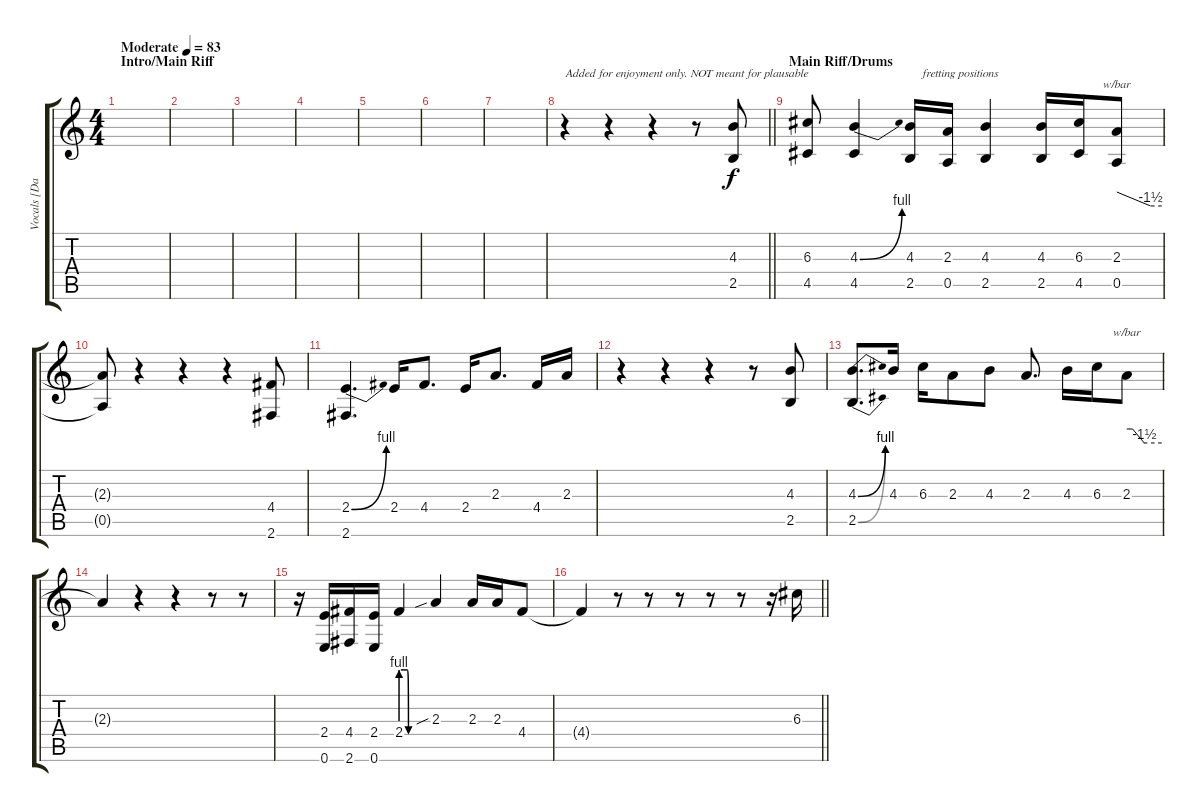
\track ("Vocals [Dave Mustaine]" "Vocals [Da") {instrument contrabass}
\staff {score tabs}
\tuning (E4 B3 G3 D3 A2 E2) {hide}
\ts (4 4)
\section ("" "Intro/Main Riff")
\tempo (83 "Moderate")
\clef g2
\ks c
|
|
|
|
|
|
|
\barLineRight lightlight
r.4{txt "Added for enjoyment only. NOT meant for plausable"} r.4 r.4 r.8 (4.3 2.5).8 |
\section ("" "Main Riff/Drums")
(6.3 4.5).8 (4.3{be (bend 0 0 60 4)} 4.5).4 (4.3 2.5).16{txt "    fretting positions"} (2.3 0.5).16 (4.3 2.5).4 (4.3 2.5).16 (6.3 4.5).16 (2.3 0.5).8{tbe (custom default 0 0 45 -6 60 -6)} |
(2.3{t} 0.5{t}).8 r.4 r.4 r.4 (4.4 2.6).8 |
(2.4{be (bend 0 0 60 4)} 2.6).4{d} 2.4.16 4.4.8{d} 2.4.16 2.3.8{d} 4.4.16 2.3.16 |
r.4 r.4 r.4 r.8 (4.3 2.5).8 |
(4.3{be (bend 0 0 60 4)} 2.5{be (bend 0 0 60 4)}).8{d} 4.3.16 6.3.16 2.3.8 4.3.8 2.3.8{d} 4.3.16 6.3.16 2.3.8{tbe (custom default 0 0 10 0 30 -6 60 -6)} |
2.3{t}.4 r.4 r.4 r.8 r.8 |
r.16 (2.4 0.6).16 (4.4 2.6).16 (2.4 0.6).16 2.4{be (custom 0 4 15 4 17 0 60 0)}.4 2.3{sib}.4 2.3.16 2.3.16 4.4.8 |
\barLineRight lightlight
4.4{t}.4 r.8 r.8 r.8 r.8 r.8 r.16 6.3.16
